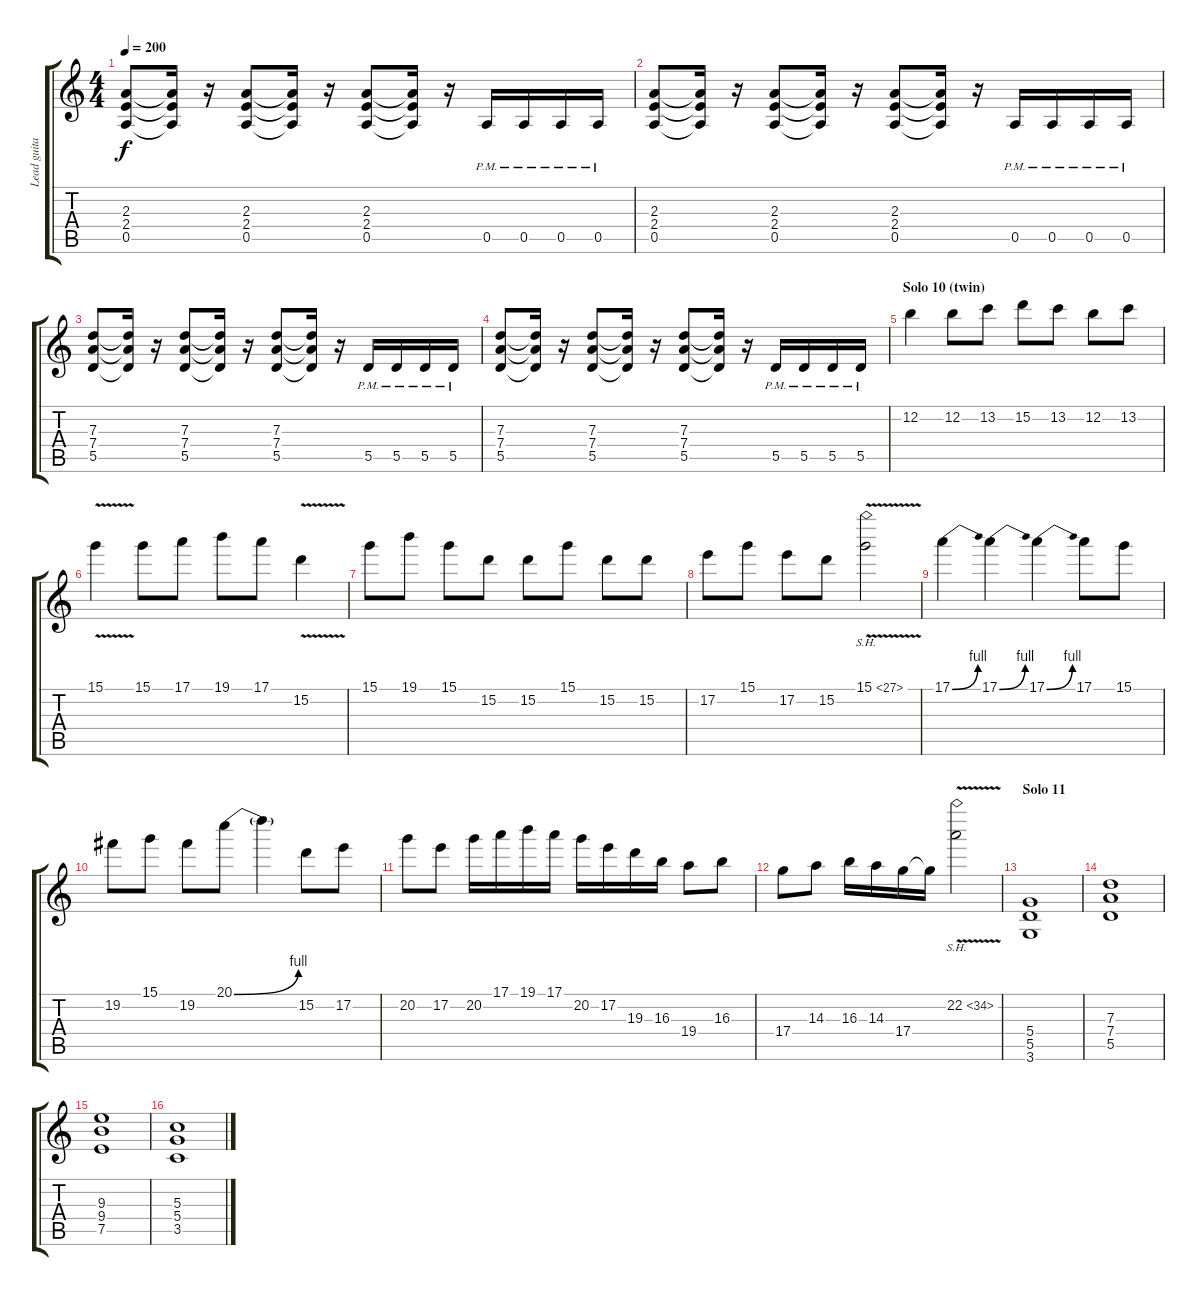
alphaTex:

\track ("Lead guitar (Totman)" "Lead guita") {instrument distortionguitar}
\staff {score tabs}
\tuning (E4 B3 G3 D3 A2 E2) {hide}
\ts (4 4)
\tempo 200
\clef g2
\ks c
(2.3 2.4 0.5).8{dy f} (2.3{t} 2.4{t} 0.5{t}).16 r.16 (2.3 2.4 0.5).8 (2.3{t} 2.4{t} 0.5{t}).16 r.16 (2.3 2.4 0.5).8 (2.3{t} 2.4{t} 0.5{t}).16 r.16 0.5{pm}.16 0.5{pm}.16 0.5{pm}.16 0.5{pm}.16 |
(2.3 2.4 0.5).8 (2.3{t} 2.4{t} 0.5{t}).16 r.16 (2.3 2.4 0.5).8 (2.3{t} 2.4{t} 0.5{t}).16 r.16 (2.3 2.4 0.5).8 (2.3{t} 2.4{t} 0.5{t}).16 r.16 0.5{pm}.16 0.5{pm}.16 0.5{pm}.16 0.5{pm}.16 |
(7.3 7.4 5.5).8 (7.3{t} 7.4{t} 5.5{t}).16 r.16 (7.3 7.4 5.5).8 (7.3{t} 7.4{t} 5.5{t}).16 r.16 (7.3 7.4 5.5).8 (7.3{t} 7.4{t} 5.5{t}).16 r.16 5.5{pm}.16 5.5{pm}.16 5.5{pm}.16 5.5{pm}.16 |
(7.3 7.4 5.5).8 (7.3{t} 7.4{t} 5.5{t}).16 r.16 (7.3 7.4 5.5).8 (7.3{t} 7.4{t} 5.5{t}).16 r.16 (7.3 7.4 5.5).8 (7.3{t} 7.4{t} 5.5{t}).16 r.16 5.5{pm}.16 5.5{pm}.16 5.5{pm}.16 5.5{pm}.16 |
\section ("" "Solo 10 (twin)")
12.2.4 12.2.8 13.2.8 15.2.8 13.2.8 12.2.8 13.2.8 |
15.1{v}.4 15.1.8 17.1.8 19.1.8 17.1.8 15.2{v}.4 |
15.1.8 19.1.8 15.1.8 15.2.8 15.2.8 15.1.8 15.2.8 15.2.8 |
17.2.8 15.1.8 17.2.8 15.2.8 15.1{sh 12 v}.2 |
17.1{be (bend 0 0 60 4)}.4 17.1{be (bend 0 0 60 4)}.4 17.1{be (bend 0 0 60 4)}.4 17.1.8 15.1.8 |
19.2.8 15.1.8 19.2.8 20.1{be (bend 0 0 60 4)}.8 20.1{t}.4 15.2.8 17.2.8 |
20.2.8 17.2.8 20.2.16 17.1.16 19.1.16 17.1.16 20.2.16 17.2.16 19.3.16 16.3.16 19.4.8 16.3.8 |
17.4.8 14.3.8 16.3.16 14.3.16 17.4.16 17.4{t}.16 22.2{sh 12 v}.2 |
\section ("" "Solo 11")
(5.4 5.5 3.6).1 |
(7.3 7.4 5.5).1 |
(9.3 9.4 7.5).1 |
(5.3 5.4 3.5).1
